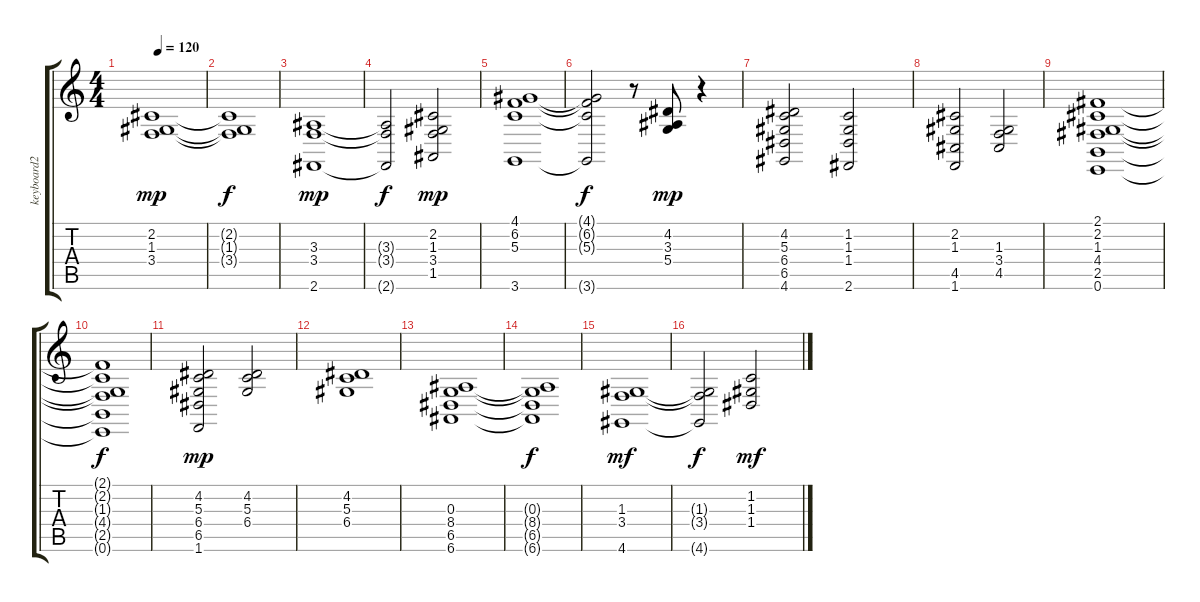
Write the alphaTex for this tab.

\track ("keyboard2" "keyboard2") {instrument acousticgrandpiano}
\staff {score tabs}
\tuning (E4 B3 G3 D3 A2 E2) {hide}
\ts (4 4)
\tempo 120
\clef g2
\ks c
(2.2 1.3 3.4).1{dy mp} |
(2.2{t} 1.3{t} 3.4{t}).1{dy f} |
(3.3 3.4 2.6).1{dy mp} |
(3.3{t} 3.4{t} 2.6{t}).2{dy f} (2.2 1.3 3.4 1.5).2{dy mp} |
(4.1 6.2 5.3 3.6).1 |
(4.1{t} 6.2{t} 5.3{t} 3.6{t}).2{dy f} r.8 (4.2 3.3 5.4).8{dy mp} r.4 |
(4.2 5.3 6.4 6.5 4.6).2 (1.2 1.3 1.4 2.6).2 |
(2.2 1.3 4.5 1.6).2 (1.3 3.4 4.5).2 |
(2.1 2.2 1.3 4.4 2.5 0.6).1 |
(2.1{t} 2.2{t} 1.3{t} 4.4{t} 2.5{t} 0.6{t}).1{dy f} |
(4.2 5.3 6.4 6.5 1.6).2{dy mp} (4.2 5.3 6.4).2 |
(4.2 5.3 6.4).1 |
(0.3 8.4 6.5 6.6).1 |
(0.3{t} 8.4{t} 6.5{t} 6.6{t}).1{dy f} |
(1.3 3.4 4.6).1{dy mf} |
(1.3{t} 3.4{t} 4.6{t}).2{dy f} (1.2 1.3 1.4).2{dy mf}
